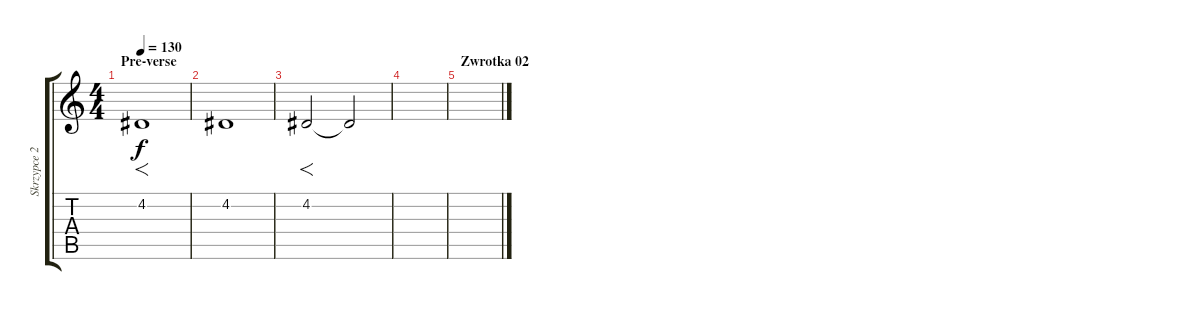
\track ("Skrzypce 2" "Skrzypce 2") {instrument stringensemble1}
\staff {score tabs}
\tuning (E4 B3 G3 D3 A2 E2) {hide}
\ts (4 4)
\section ("" "Pre-verse")
\tempo 130
\clef g2
\ks c
4.2.1{f dy f} |
4.2.1 |
4.2.2{f} 4.2{t}.2 |
|
\section ("" "Zwrotka 02")
